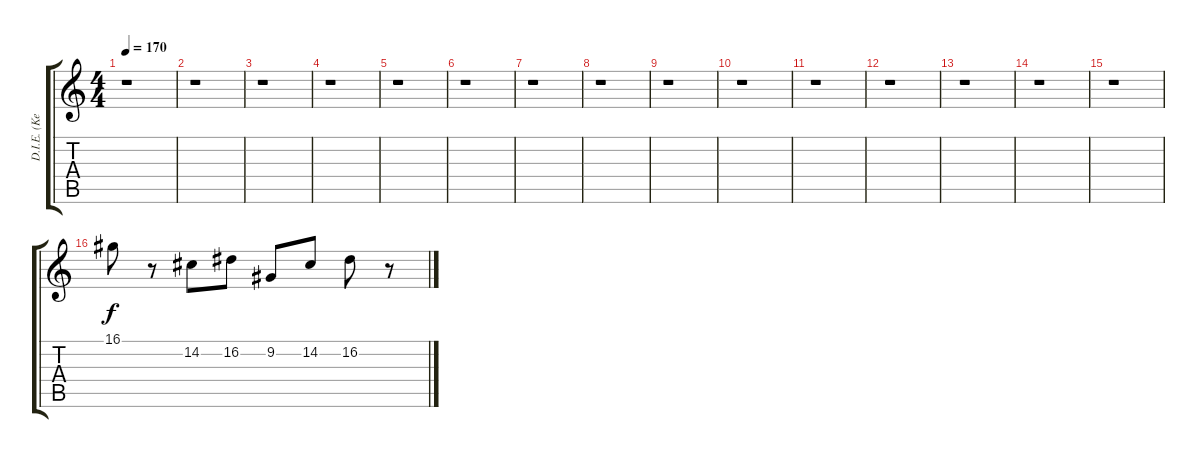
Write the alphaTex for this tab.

\track ("D.I.E. (Keyboard)" "D.I.E. (Ke") {instrument lead2sawtooth}
\staff {score tabs}
\tuning (E4 B3 G3 D3 A2 E2) {hide}
\ts (4 4)
\tempo 170
\clef g2
\ks c
r.1{dy f} |
r.1 |
r.1 |
r.1 |
r.1 |
r.1 |
r.1 |
r.1 |
r.1 |
r.1 |
r.1 |
r.1 |
r.1 |
r.1 |
r.1 |
16.1.8 r.8 14.2.8 16.2.8 9.2.8 14.2.8 16.2.8 r.8
